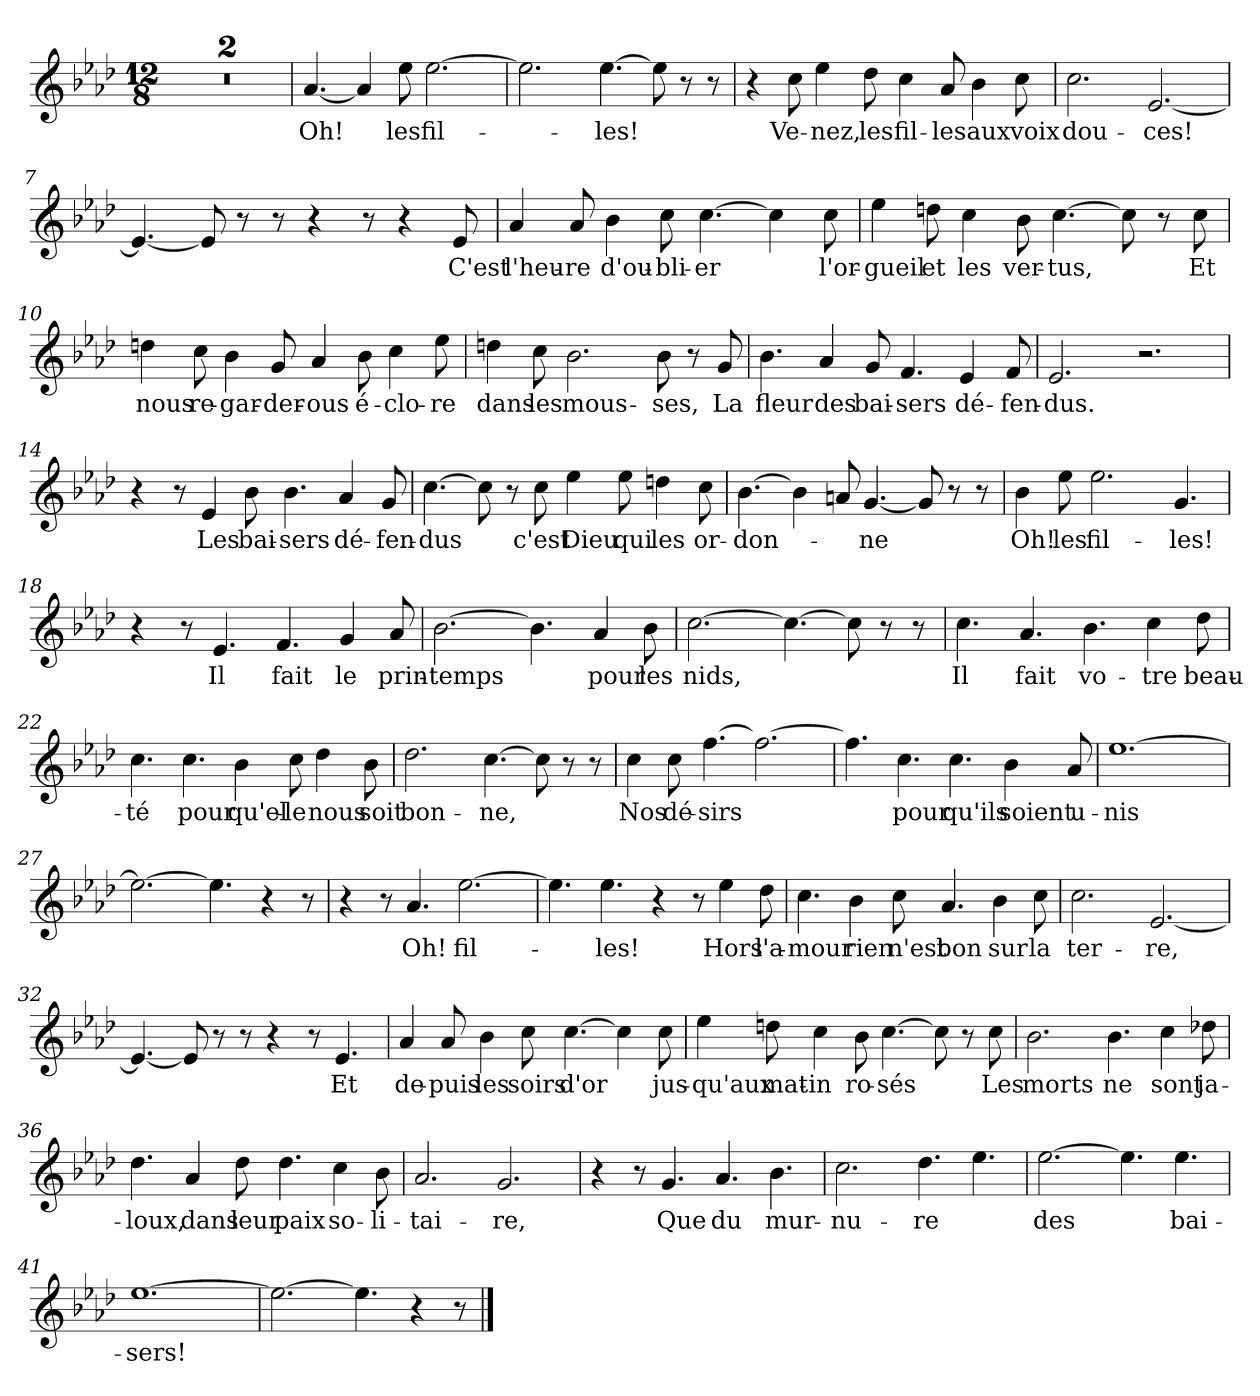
**kern	**text
*part1	*part1
*staff1	*staff1
*clefG2	*
*k[b-e-a-d-]	*
*M12/8	*
=1	=1
1.r	.
=2	=2
1.r	.
=3	=3
!	!LO:LY:b
[4.a-/	Oh!
4a-/]	.
!	!LO:LY:b
8ee-\	les
!	!LO:LY:b
[2.ee-\	fil-
=4	=4
2.ee-\]	.
!	!LO:LY:b
[4.ee-\	-les!
8ee-\]	.
8r	.
8r	.
=5	=5
4r	.
!	!LO:LY:b
8cc\	Ve-
!	!LO:LY:b
4ee-\	-nez,
!	!LO:LY:b
8dd-\	les
!	!LO:LY:b
4cc\	fil-
!	!LO:LY:b
8a-/	-les
!	!LO:LY:b
4b-\	aux
!	!LO:LY:b
8cc\	voix
=6	=6
!	!LO:LY:b
2.cc\	dou-
!	!LO:LY:b
[2.e-/	-ces!
=7	=7
4.e-/_	.
8e-/]	.
8r	.
8r	.
4r	.
8r	.
4r	.
!	!LO:LY:b
8e-/	C'est
!!LO:LB:g=z
=8	=8
!	!LO:LY:b
4a-/	l'heu-
!	!LO:LY:b
8a-/	-re
!	!LO:LY:b
4b-\	d'ou-
!	!LO:LY:b
8cc\	-bli-
!	!LO:LY:b
[4.cc\	-er
4cc\]	.
!	!LO:LY:b
8cc\	l'or-
=9	=9
!	!LO:LY:b
4ee-\	-gueil
!	!LO:LY:b
8ddn\	et
!	!LO:LY:b
4cc\	les
!	!LO:LY:b
8b-\	ver-
!	!LO:LY:b
[4.cc\	-tus,
8cc\]	.
8r	.
!	!LO:LY:b
8cc\	Et
=10	=10
!	!LO:LY:b
4ddn\	nous
!	!LO:LY:b
8cc\	re-
!	!LO:LY:b
4b-\	-gar-
!	!LO:LY:b
8g/	-der-
!	!LO:LY:b
4a-/	-ous
!	!LO:LY:b
8b-\	-é-
!	!LO:LY:b
4cc\	-clo-
!	!LO:LY:b
8ee-\	-re
=11	=11
!	!LO:LY:b
4ddn\	dans
!	!LO:LY:b
8cc\	les
!	!LO:LY:b
2.b-\	mous-
!	!LO:LY:b
8b-\	-ses,
8r	.
!	!LO:LY:b
8g/	La
!!LO:LB:g=z
=12	=12
!	!LO:LY:b
4.b-\	fleur
!	!LO:LY:b
4a-/	des
!	!LO:LY:b
8g/	bai-
!	!LO:LY:b
4.f/	-sers
!	!LO:LY:b
4e-/	dé-
!	!LO:LY:b
8f/	-fen-
=13	=13
!	!LO:LY:b
2.e-/	-dus.
2.r	.
=14	=14
4r	.
8r	.
!	!LO:LY:b
4e-/	Les
!	!LO:LY:b
8b-\	bai-
!	!LO:LY:b
4.b-\	-sers
!	!LO:LY:b
4a-/	dé-
!	!LO:LY:b
8g/	-fen-
=15	=15
!	!LO:LY:b
[4.cc\	-dus
8cc\]	.
8r	.
!	!LO:LY:b
8cc\	c'est
!	!LO:LY:b
4ee-\	Dieu
!	!LO:LY:b
8ee-\	qui
!	!LO:LY:b
4ddn\	les
!	!LO:LY:b
8cc\	or-
=16	=16
!	!LO:LY:b
[4.b-\	-don-
4b-\]	.
8an/	.
!	!LO:LY:b
[4.g/	-ne
8g/]	.
8r	.
8r	.
!!LO:LB:g=z
=17	=17
!	!LO:LY:b
4b-\	Oh!
!	!LO:LY:b
8ee-\	les
!	!LO:LY:b
2.ee-\	fil-
!	!LO:LY:b
4.g/	-les!
=18	=18
4r	.
8r	.
!	!LO:LY:b
4.e-/	Il
!	!LO:LY:b
4.f/	fait
!	!LO:LY:b
4g/	le
!	!LO:LY:b
8a-/	prin-
=19	=19
!	!LO:LY:b
[2.b-\	-temps
4.b-\]	.
!	!LO:LY:b
4a-/	pour
!	!LO:LY:b
8b-\	les
=20	=20
!	!LO:LY:b
[2.cc\	nids,
4.cc\_	.
8cc\]	.
8r	.
8r	.
=21	=21
!	!LO:LY:b
4.cc\	Il
!	!LO:LY:b
4.a-/	fait
!	!LO:LY:b
4.b-\	vo-
!	!LO:LY:b
4cc\	-tre
!	!LO:LY:b
8dd-\	beau-
=22	=22
!	!LO:LY:b
4.cc\	-té
!	!LO:LY:b
4.cc\	pour
!	!LO:LY:b
4b-\	qu'el-
!	!LO:LY:b
8cc\	-le
!	!LO:LY:b
4dd-\	nous
!	!LO:LY:b
8b-\	soit
!!LO:LB:g=z
=23	=23
!	!LO:LY:b
2.dd-\	bon-
!	!LO:LY:b
[4.cc\	-ne,
8cc\]	.
8r	.
8r	.
=24	=24
!	!LO:LY:b
4cc\	Nos
!	!LO:LY:b
8cc\	dé-
!	!LO:LY:b
[4.ff\	-sirs
2.ff\_	.
=25	=25
4.ff\]	.
!	!LO:LY:b
4.cc\	pour
!	!LO:LY:b
4.cc\	qu'ils
!	!LO:LY:b
4b-\	soient
!	!LO:LY:b
8a-/	u-
=26	=26
!	!LO:LY:b
[1.ee-	-nis
=27	=27
2.ee-\_	.
4.ee-\]	.
4r	.
8r	.
=28	=28
4r	.
8r	.
!	!LO:LY:b
4.a-/	Oh!
!	!LO:LY:b
[2.ee-\	fil-
=29	=29
4.ee-\]	.
!	!LO:LY:b
4.ee-\	-les!
4r	.
8r	.
!	!LO:LY:b
4ee-\	Hors
!	!LO:LY:b
8dd-\	l'a-
!!LO:LB:g=z
=30	=30
!	!LO:LY:b
4.cc\	-mour
!	!LO:LY:b
4b-\	rien
!	!LO:LY:b
8cc\	n'est
!	!LO:LY:b
4.a-/	bon
!	!LO:LY:b
4b-\	sur
!	!LO:LY:b
8cc\	la
=31	=31
!	!LO:LY:b
2.cc\	ter-
!	!LO:LY:b
[2.e-/	-re,
=32	=32
4.e-/_	.
8e-/]	.
8r	.
8r	.
4r	.
8r	.
!	!LO:LY:b
4.e-/	Et
=33	=33
!	!LO:LY:b
4a-/	de-
!	!LO:LY:b
8a-/	-puis
!	!LO:LY:b
4b-\	les
!	!LO:LY:b
8cc\	soirs
!	!LO:LY:b
[4.cc\	d'or
4cc\]	.
!	!LO:LY:b
8cc\	jus-
=34	=34
!	!LO:LY:b
4ee-\	-qu'aux
!	!LO:LY:b
8ddn\	mat-
!	!LO:LY:b
4cc\	-in
!	!LO:LY:b
8b-\	ro-
!	!LO:LY:b
[4.cc\	-sés
8cc\]	.
8r	.
!	!LO:LY:b
8cc\	Les
!!LO:LB:g=z
=35	=35
!	!LO:LY:b
2.b-\	morts
!	!LO:LY:b
4.b-\	ne
!	!LO:LY:b
4cc\	sont
!	!LO:LY:b
8dd-X\	ja-
=36	=36
!	!LO:LY:b
4.dd-\	-loux,
!	!LO:LY:b
4a-/	dans
!	!LO:LY:b
8dd-\	leur
!	!LO:LY:b
4.dd-\	paix
!	!LO:LY:b
4cc\	so-
!	!LO:LY:b
8b-\	-li-
=37	=37
!	!LO:LY:b
2.a-/	-tai-
!	!LO:LY:b
2.g/	-re,
=38	=38
4r	.
8r	.
!	!LO:LY:b
4.g/	Que
!	!LO:LY:b
4.a-/	du
!	!LO:LY:b
4.b-\	mur-
=39	=39
!	!LO:LY:b
2.cc\	-nu-
!	!LO:LY:b
4.dd-\	-re
4.ee-\	.
=40	=40
!	!LO:LY:b
[2.ee-\	-des
4.ee-\]	.
!	!LO:LY:b
4.ee-\	bai-
=41	=41
!	!LO:LY:b
[1.ee-	-sers!
=42	=42
2.ee-\_	.
4.ee-\]	.
4r	.
8r	.
==	==
*-	*-
